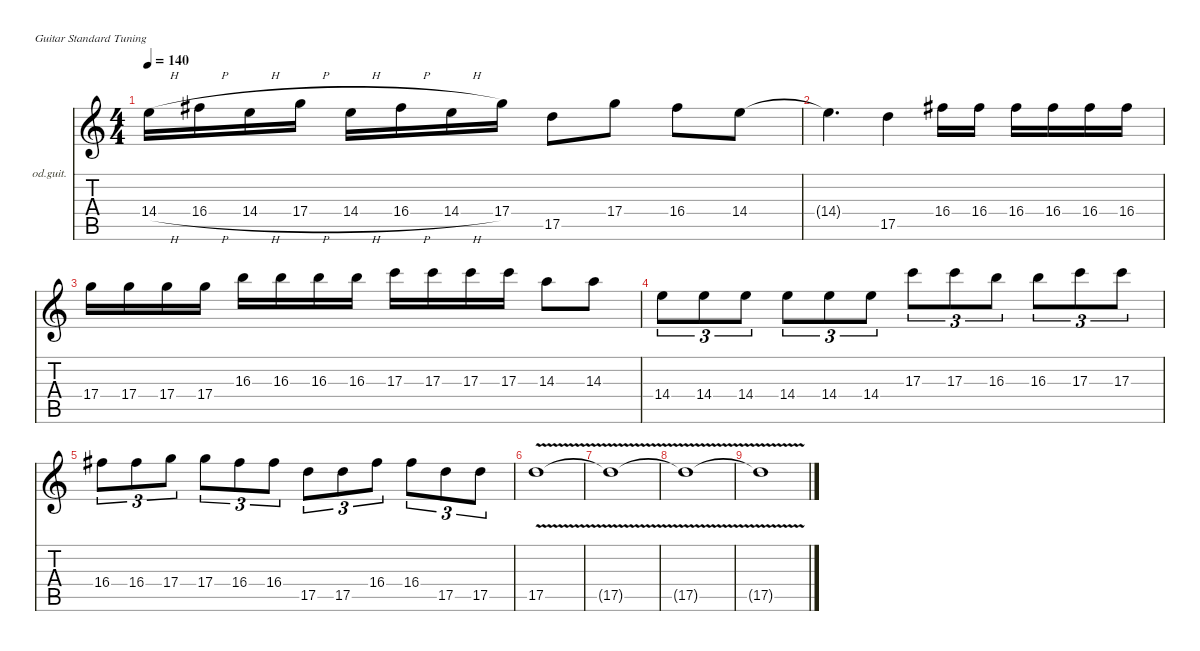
\defaultSystemsLayout 4
\hideDynamics
\bracketExtendMode nobrackets
\firstSystemTrackNameOrientation horizontal
\otherSystemsTrackNameOrientation horizontal
\track ("Solo Guitar" "od.guit.") {instrument overdrivenguitar}
\staff {score tabs}
\tuning (E4 B3 G3 D3 A2 E2)
\ts (4 4)
\tempo 140
\clef g2
\ks c
14.4{h}.16{dy f} 16.4{h acc #}.16 14.4{h}.16 17.4{h}.16 14.4{h}.16 16.4{h acc #}.16 14.4{h}.16 17.4.16 17.5.8 17.4.8 16.4{acc #}.8 14.4.8 |
14.4{t}.4{d} 17.5.4 16.4{acc #}.16 16.4{acc #}.16 16.4{acc #}.16 16.4{acc #}.16 16.4{acc #}.16 16.4{acc #}.16 |
17.4.16 17.4.16 17.4.16 17.4.16 16.3.16 16.3.16 16.3.16 16.3.16 17.3.16 17.3.16 17.3.16 17.3.16 14.3.8 14.3.8 |
14.4.8{tu (3 2)} 14.4.8{tu (3 2)} 14.4.8{tu (3 2)} 14.4.8{tu (3 2)} 14.4.8{tu (3 2)} 14.4.8{tu (3 2)} 17.3.8{tu (3 2)} 17.3.8{tu (3 2)} 16.3.8{tu (3 2)} 16.3.8{tu (3 2)} 17.3.8{tu (3 2)} 17.3.8{tu (3 2)} |
16.4{acc #}.8{tu (3 2)} 16.4{acc #}.8{tu (3 2)} 17.4.8{tu (3 2)} 17.4.8{tu (3 2)} 16.4{acc #}.8{tu (3 2)} 16.4{acc #}.8{tu (3 2)} 17.5.8{tu (3 2)} 17.5.8{tu (3 2)} 16.4{acc #}.8{tu (3 2)} 16.4{acc #}.8{tu (3 2)} 17.5.8{tu (3 2)} 17.5.8{tu (3 2)} |
17.5{v}.1{dy mf} |
17.5{v t}.1 |
17.5{v t}.1 |
17.5{v t}.1
